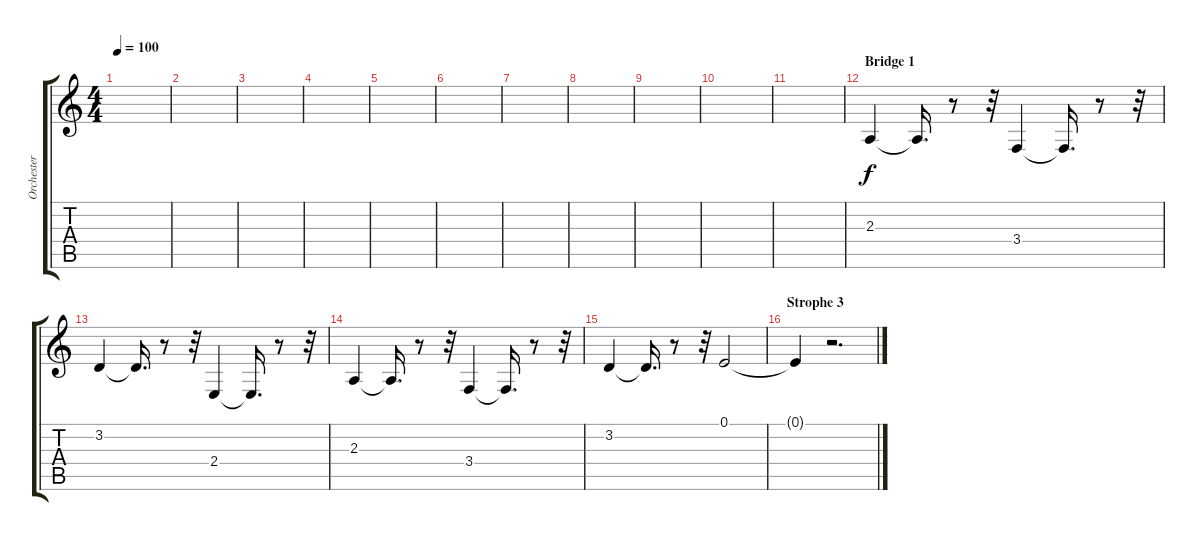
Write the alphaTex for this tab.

\track ("Orchester 1" "Orchester ") {instrument stringensemble1}
\staff {score tabs}
\tuning (E4 B3 G3 D3 A2 E2) {hide}
\ts (4 4)
\tempo 100
\clef g2
\ks c
|
|
|
|
|
|
|
|
|
|
|
\section ("" "Bridge 1")
2.3.4 2.3{t}.16{d} r.8 r.32 3.4.4 3.4{t}.16{d} r.8 r.32 |
3.2.4 3.2{t}.16{d} r.8 r.32 2.4.4 2.4{t}.16{d} r.8 r.32 |
2.3.4 2.3{t}.16{d} r.8 r.32 3.4.4 3.4{t}.16{d} r.8 r.32 |
3.2.4 3.2{t}.16{d} r.8 r.32 0.1.2 |
\section ("" "Strophe 3")
0.1{t}.4 r.2{d}
